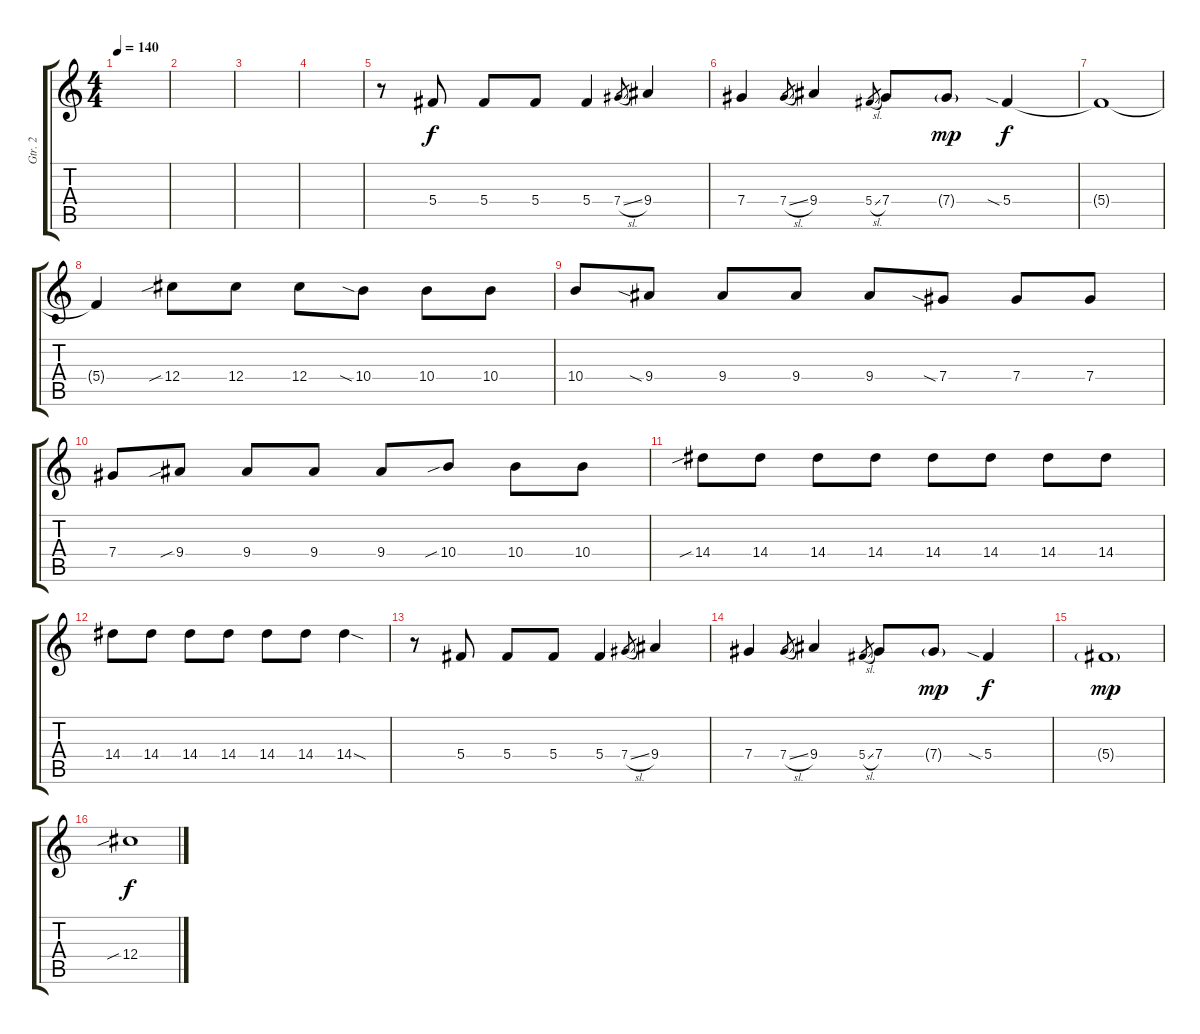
\track ("Gtr. 2" "Gtr. 2") {instrument distortionguitar}
\staff {score tabs}
\tuning (Db4 Bb3 Gb3 Db3 Ab2 Eb2) {hide}
\ts (4 4)
\tempo 140
\clef g2
\ks c
|
|
|
|
r.8 5.4.8 5.4.8 5.4.8 5.4.4 7.4{sl}.8{gr} 9.4.4 |
7.4.4 7.4{sl}.8{gr} 9.4.4 5.4{sl}.8{gr} 7.4.8 7.4{g}.8{dy mp} 5.4{sia}.4{dy f} |
5.4{t}.1 |
5.4{t}.4 12.4{sib}.8 12.4.8 12.4.8 10.4{sia}.8 10.4.8 10.4.8 |
10.4.8 9.4{sia}.8 9.4.8 9.4.8 9.4.8 7.4{sia}.8 7.4.8 7.4.8 |
7.4.8 9.4{sib}.8 9.4.8 9.4.8 9.4.8 10.4{sib}.8 10.4.8 10.4.8 |
14.4{sib}.8 14.4.8 14.4.8 14.4.8 14.4.8 14.4.8 14.4.8 14.4.8 |
14.4.8 14.4.8 14.4.8 14.4.8 14.4.8 14.4.8 14.4{sod}.4 |
r.8 5.4.8 5.4.8 5.4.8 5.4.4 7.4{sl}.8{gr} 9.4.4 |
7.4.4 7.4{sl}.8{gr} 9.4.4 5.4{sl}.8{gr} 7.4.8 7.4{g}.8{dy mp} 5.4{sia}.4{dy f} |
5.4{g}.1{dy mp} |
12.4{sib}.1{dy f}
